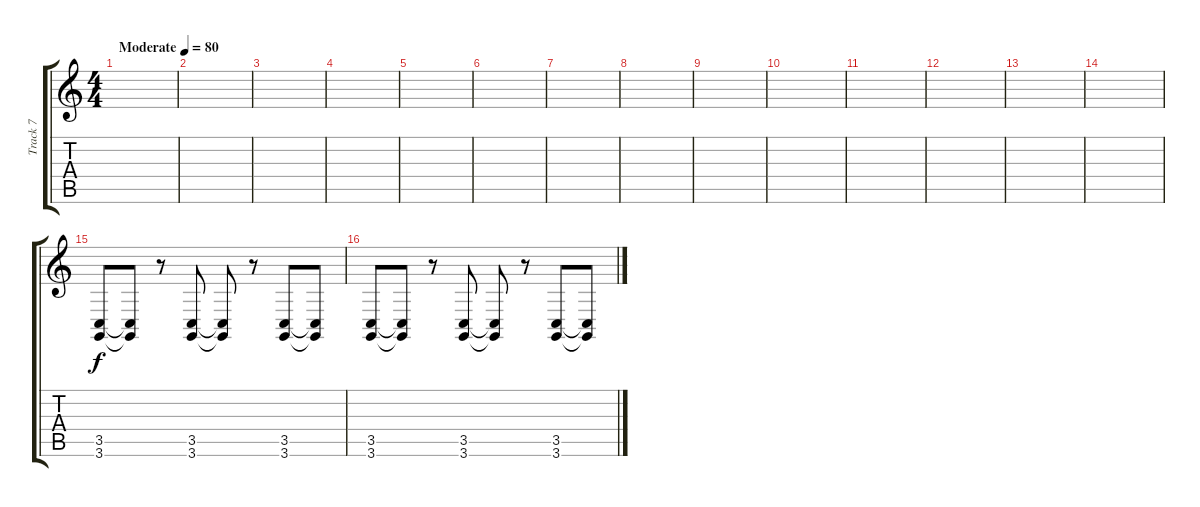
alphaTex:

\track ("Track 7" "Track 7") {instrument stringensemble1}
\staff {score tabs}
\tuning (E4 B3 G3 D3 A2 E2) {hide}
\ts (4 4)
\tempo (80 "Moderate")
\clef g2
\ks c
|
|
|
|
|
|
|
|
|
|
|
|
|
|
(3.5 3.6).8 (3.5{t} 3.6{t}).8 r.8 (3.5 3.6).8 (3.5{t} 3.6{t}).8 r.8 (3.5 3.6).8 (3.5{t} 3.6{t}).8 |
(3.5 3.6).8 (3.5{t} 3.6{t}).8 r.8 (3.5 3.6).8 (3.5{t} 3.6{t}).8 r.8 (3.5 3.6).8 (3.5{t} 3.6{t}).8
